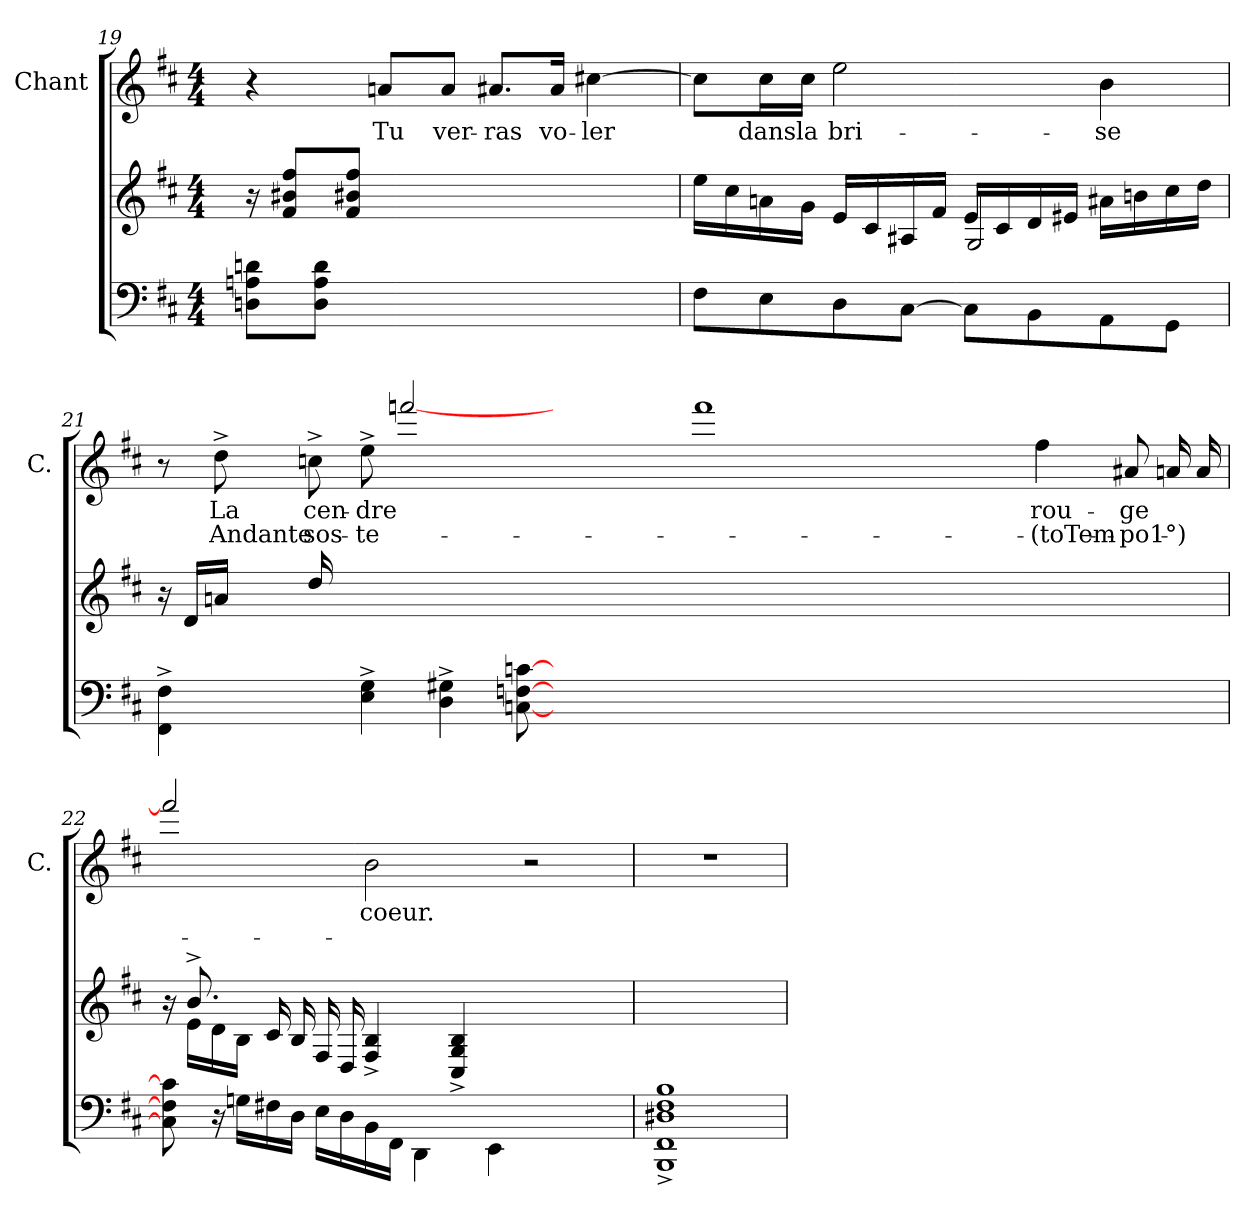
**kern	**kern	**kern	**text	**text
*part3	*part2	*part1	*part1	*part1
*staff3	*staff2	*staff1	*staff1	*staff1
*	*	*I"Chant	*	*
*	*	*I'C.	*	*
!!LO:LB:g=z
*clefF4	*clefG2	*clefG2	*	*
*k[f#c#]	*k[f#c#]	*k[f#c#]	*	*
*M4/4	*M4/4	*M4/4	*	*
=19	=19	=19	=19	=19
8Dni\ 8Ani\ 8dni\L	16r	4r	.	.
.	8ff#j/ 8b#Xj/ 8f#j/L	.	.	.
8Di\ 8Ai\ 8di\J	.	.	.	.
.	8ff#j/ 8b#Xj/ 8f#j/J	.	.	.
2.ryy	.	8anj/L	Tu	.
.	2ryy	.	.	.
.	.	8aj/J	ver-	.
.	.	8.a#Xj/L	ras	.
.	.	16a#j/Jk	vo-	.
.	.	[4cc#Xj\	ler	.
.	8.ryy	.	.	.
=20	=20	=20	=20	=20
*	*^	*	*	*
8F#i\L	16eej\LL	16ryy	8cc#j\L]	.	.
.	16cc#j\	16ryy	.	.	.
8Ei\	16anj\	16ryy	16cc#j\L	dans	.
.	16gj\JJ	16ryy	16cc#j\JJ	la	.
8Di\	16ej/LL	16ryy	2eej\	bri-	.
.	16c#j/	16ryy	.	.	.
[8C#i\J	16A#Xj/	16ryy	.	.	.
.	16f#j/JJ	16ryy	.	.	.
8C#i\L]	16ej/LL	2GZ/	.	.	.
.	16c#j/	.	.	.	.
8BBi\	16dj/	.	.	.	.
.	16e#Xj/JJ	.	.	.	.
8AAi\	16a#Xj\LL	.	4bj\	se	.
.	16bnj\	.	.	.	.
8GGi\J	16cc#j\	.	.	.	.
.	16ddj\JJ	.	.	.	.
*	*v	*v	*	*	*
!!LO:LB:g=z
=21	=21	=21	=21	=21
*	*	*^	*	*
4FF#i^>\ 4F#i^>\	16r	8r	2ryy	.	.
.	16dj/LL	.	.	.	.
.	16anj/JJ	8dd^>j\	.	La	Andante
.	16ryy	.	.	.	.
8ryy	16ddj/	8ccn^>j\	.	cen-	sos-
.	2ryy	.	.	.	.
4Gi^>\ 4Ei^>\	.	8ee^>j\	.	dre	te-
.	.	[2fffV/	2ryy	.	.
4Di^>\ 4G#Xi^>\	.	.	.	.	.
.	8.ryy	.	.	.	.
[8CZ\ [8FZ\ [8cZ\	.	.	.	.	.
8ryy	1ryy	2ryy	2ryy	.	.
8ryy	.	.	.	.	.
1...ryy	.	.	.	.	.
.	.	1fffV/	2ryy	.	.
.	1ryy	.	16ryy	.	.
.	.	.	16ryy	.	.
.	.	.	16ryy	.	.
.	.	.	16ryy	.	.
.	.	.	8ryy	.	.
.	.	.	16ryy	.	.
.	.	.	16ryy	.	.
.	.	2ryy	16ryy	.	.
.	.	.	16ryy	.	.
.	.	.	4ff#i\	rou-	(toTem-
.	.	.	8a#Xi/	ge	po1°)
.	8ryy	8ryy	16aZ/	.	.
.	.	.	16aZ/	.	.
*	*	*v	*v	*	*
=22	=22	=22	=22	=22
*	*^	*	*	*
8CZ]\ 8FZ]\ 8cZ]\	16r	16ryy	2fffV/]	.	.
.	8.b^>j/	16eZ\LL	.	.	.
16r	.	16dZ\	.	.	.
16Gni\LL	.	16BZ\JJ	.	.	.
16F#i\	16c#j/	2.ryy	.	.	.
16Di\JJ	16Bj/	.	.	.	.
16Ei\LL	16F#j/	.	.	.	.
16Di\	16Dj/	.	.	.	.
16BBi\	4Bj^>/ 4F#j^>/	.	2bj\	coeur.	.
16FF#i\JJ	.	.	.	.	.
4DDi\	.	.	.	.	.
.	4Bj^>/ 4Gj^>/ 4C#j^>/	.	.	.	.
4EEi\	.	.	.	.	.
.	2ryy	2ryy	2r	.	.
4.ryy	.	.	.	.	.
*	*v	*v	*	*	*
=23	=23	=23	=23	=23
1BBBj^>/ 1FF#j^>/ 1D#Xj^>/ 1F#j^>/ 1Bj^>/	1ryy	1r	.	.
=	=	=	=	=
*-	*-	*-	*-	*-
